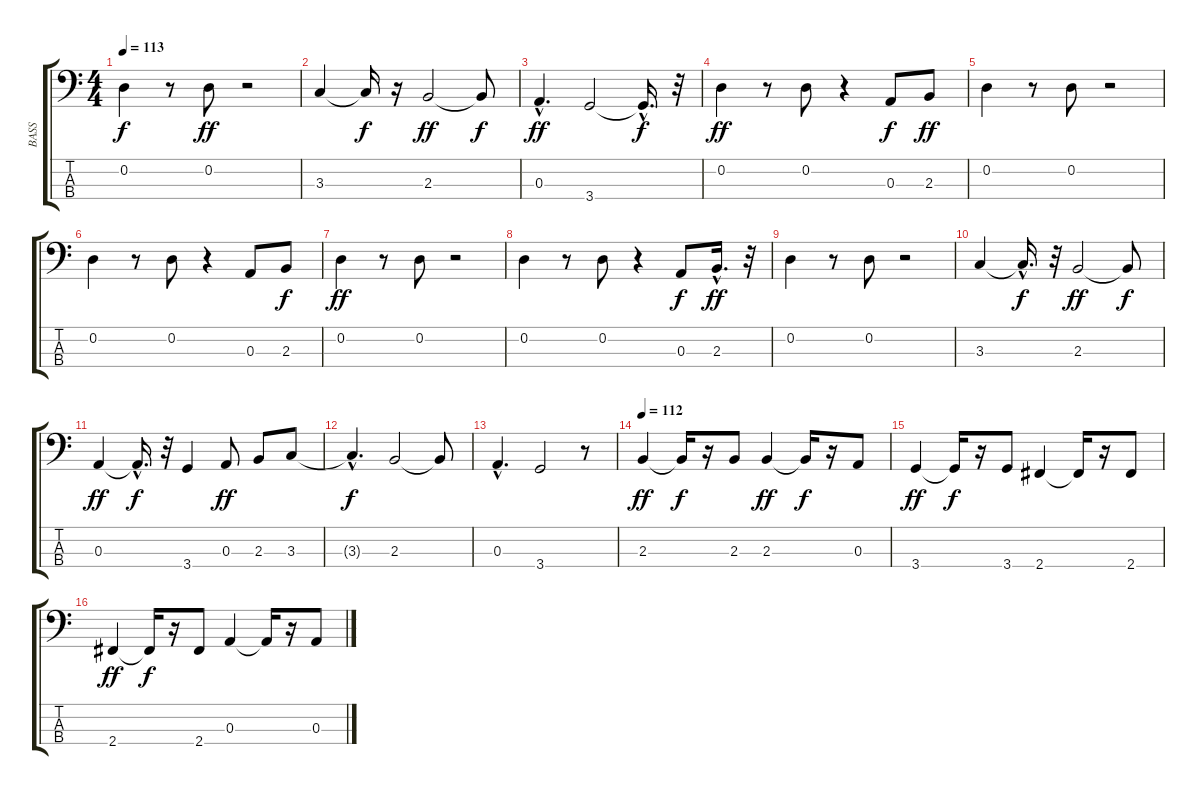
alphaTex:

\track ("BASS" "BASS") {instrument fretlessbass}
\staff {score tabs}
\tuning (G2 D2 A1 E1) {hide}
\ts (4 4)
\tempo 113
\clef f4
\ks c
0.2.4{dy f} r.8 0.2.8{dy ff} r.2 |
3.3.4 3.3{t}.16{dy f} r.16 2.3.2{dy ff} 2.3{t}.8{dy f} |
0.3{hac}.4{d dy ff} 3.4.2 3.4{hac t}.16{d dy f} r.32 |
0.2.4{dy ff} r.8 0.2.8 r.4 0.3.8{dy f} 2.3.8{dy ff} |
0.2.4 r.8 0.2.8 r.2 |
0.2.4 r.8 0.2.8 r.4 0.3.8 2.3.8{dy f} |
0.2.4{dy ff} r.8 0.2.8 r.2 |
0.2.4 r.8 0.2.8 r.4 0.3.8{dy f} 2.3{hac}.16{d dy ff} r.32 |
0.2.4 r.8 0.2.8 r.2 |
3.3.4 3.3{hac t}.16{d dy f} r.32 2.3.2{dy ff} 2.3{t}.8{dy f} |
0.3.4{dy ff} 0.3{hac t}.16{d dy f} r.32 3.4.4 0.3.8{dy ff} 2.3.8 3.3.8 |
3.3{hac t}.4{d dy f} 2.3.2 2.3{t}.8 |
0.3{hac}.4{d} 3.4.2 r.8 |
\tempo 112
2.3.4{dy ff} 2.3{t}.16{dy f} r.16 2.3.8 2.3.4{dy ff} 2.3{t}.16{dy f} r.16 0.3.8 |
3.4.4{dy ff} 3.4{t}.16{dy f} r.16 3.4.8 2.4.4 2.4{t}.16 r.16 2.4.8 |
2.4.4{dy ff} 2.4{t}.16{dy f} r.16 2.4.8 0.3.4 0.3{t}.16 r.16 0.3.8
